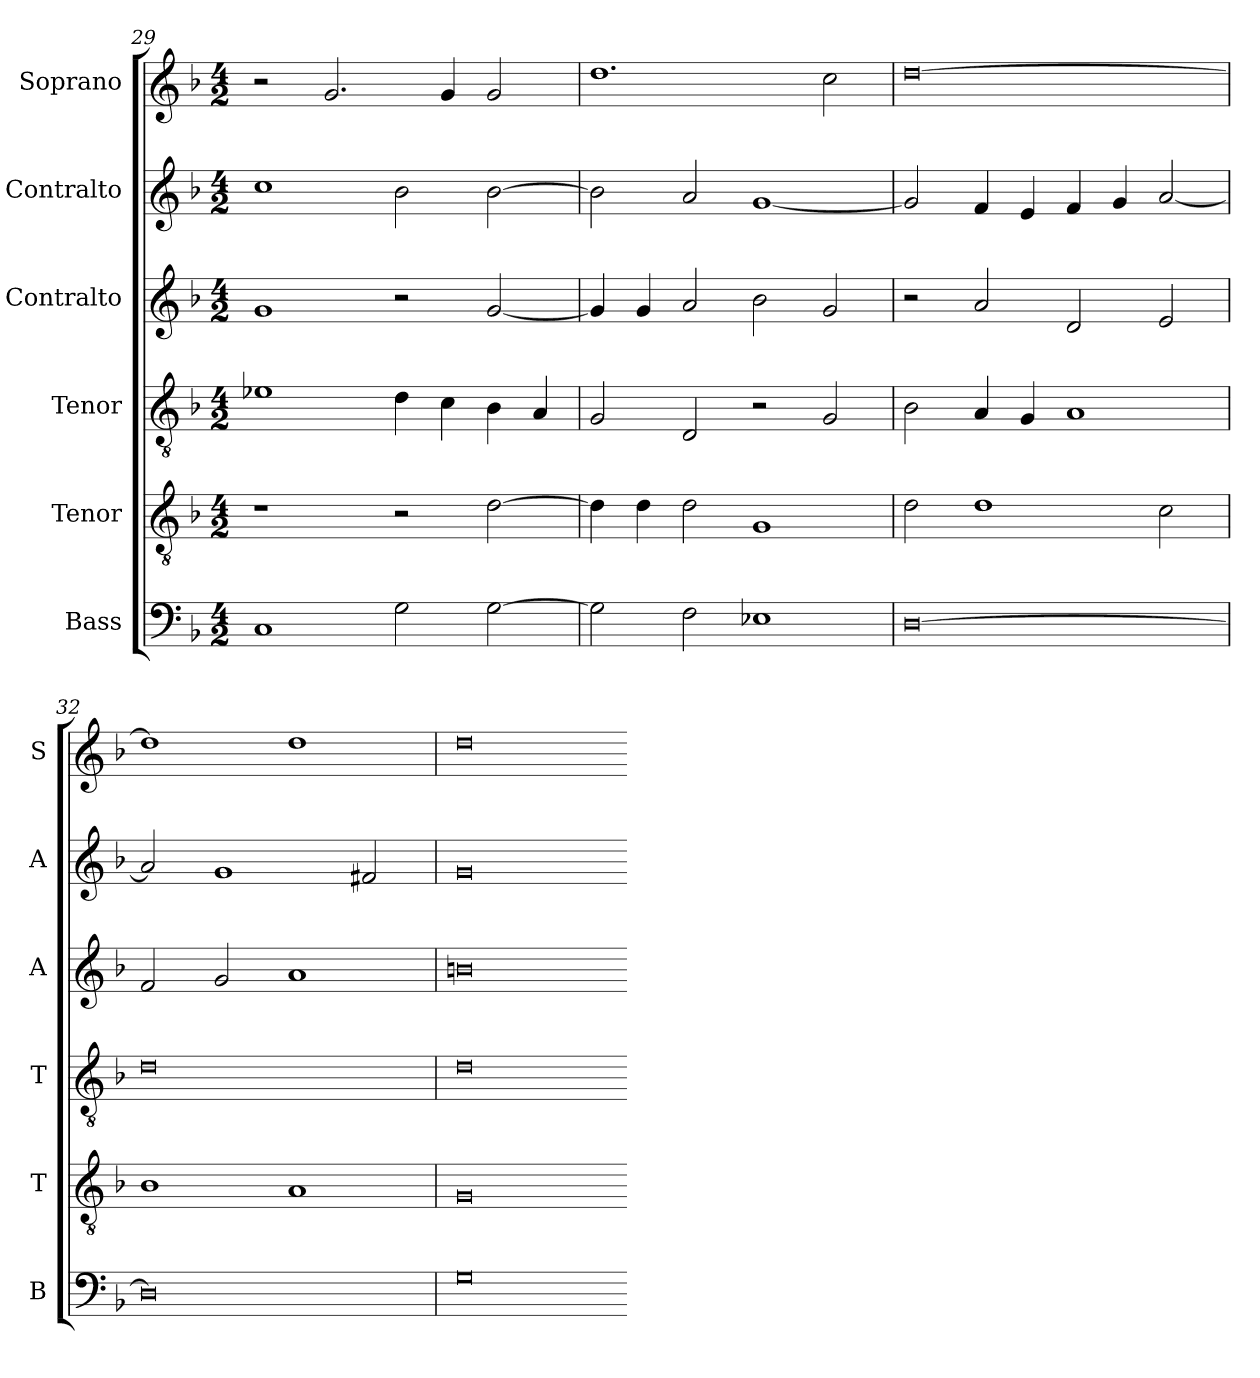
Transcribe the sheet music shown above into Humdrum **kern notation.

**kern	**kern	**kern	**kern	**kern	**kern
*part6	*part5	*part4	*part3	*part2	*part1
*staff6	*staff5	*staff4	*staff3	*staff2	*staff1
*I"Bass	*I"Tenor	*I"Tenor	*I"Contralto	*I"Contralto	*I"Soprano
*I'B	*I'T	*I'T	*I'A	*I'A	*I'S
*clefF4	*clefGv2	*clefGv2	*clefG2	*clefG2	*clefG2
*k[b-]	*k[b-]	*k[b-]	*k[b-]	*k[b-]	*k[b-]
*G:dor	*G:dor	*G:dor	*G:dor	*G:dor	*G:dor
*M4/2	*M4/2	*M4/2	*M4/2	*M4/2	*M4/2
=29	=29	=29	=29	=29	=29
1C	1r	1e-X	1g	1cc	2r
.	.	.	.	.	2.g
2G	2r	4d	2r	2b-	.
.	.	4c	.	.	4g
[2G	[2d	4B-	[2g	[2b-	2g
.	.	4A	.	.	.
=30	=30	=30	=30	=30	=30
2G]	4d]	2G	4g]	2b-]	1.dd
.	4d	.	4g	.	.
2F	2d	2D	2a	2a	.
1E-X	1G	2r	2b-	[1g	.
.	.	2G	2g	.	2cc
=31	=31	=31	=31	=31	=31
[0D	2d	2B-	2r	2g]	[0dd
.	1d	4A	2a	4f	.
.	.	4G	.	4e	.
.	.	1A	2d	4f	.
.	.	.	.	4g	.
.	2c	.	2e	[2a	.
=32	=32	=32	=32	=32	=32
0D]	1B-	0d	2f	2a]	1dd]
.	.	.	2g	1g	.
.	1A	.	1a	.	1dd
.	.	.	.	2f#X	.
=33	=33	=33	=33	=33	=33
0G	0G	0d	0bn	0g	0dd
=-	=-	=-	=-	=-	=-
*-	*-	*-	*-	*-	*-
